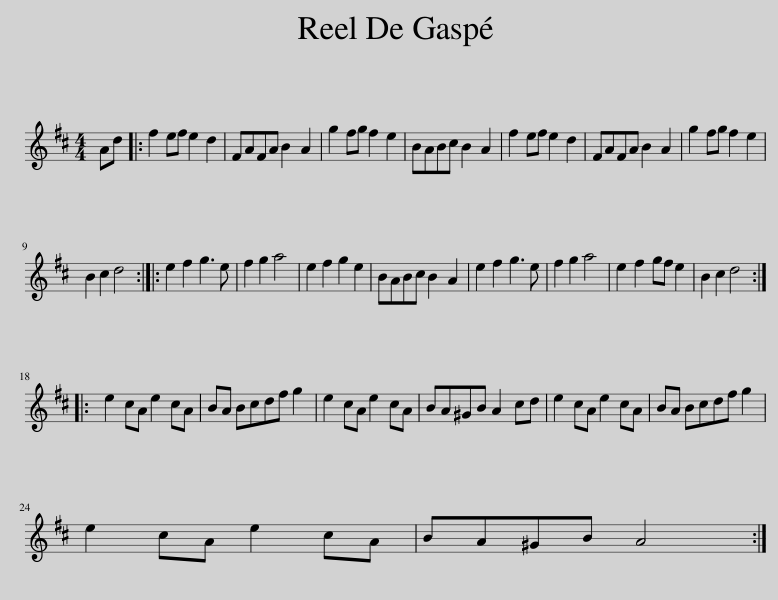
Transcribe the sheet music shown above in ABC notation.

X:1
L:1/8
M:4/4
I:linebreak $
K:D
V:1 treble
V:1
 Ad |: f2 ef e2 d2 | FAFA B2 A2 | g2 fg f2 e2 | BABc B2 A2 | %5
 f2 ef e2 d2 | FAFA B2 A2 | g2 fg f2 e2 |$ B2 c2 d4 :: e2 f2 g3 e | %10
 f2 g2 a4 | e2 f2 g2 e2 | BABc B2 A2 | e2 f2 g3 e | f2 g2 a4 | %15
 e2 f2 gf e2 | B2 c2 d4 ::$ e2 cA e2 cA | BA Bcdf g2 | e2 cA e2 cA | %20
 BA^GB A2 cd | e2 cA e2 cA | BA Bcdf g2 |$ e2 cA e2 cA | BA^GB A4 :| %25
